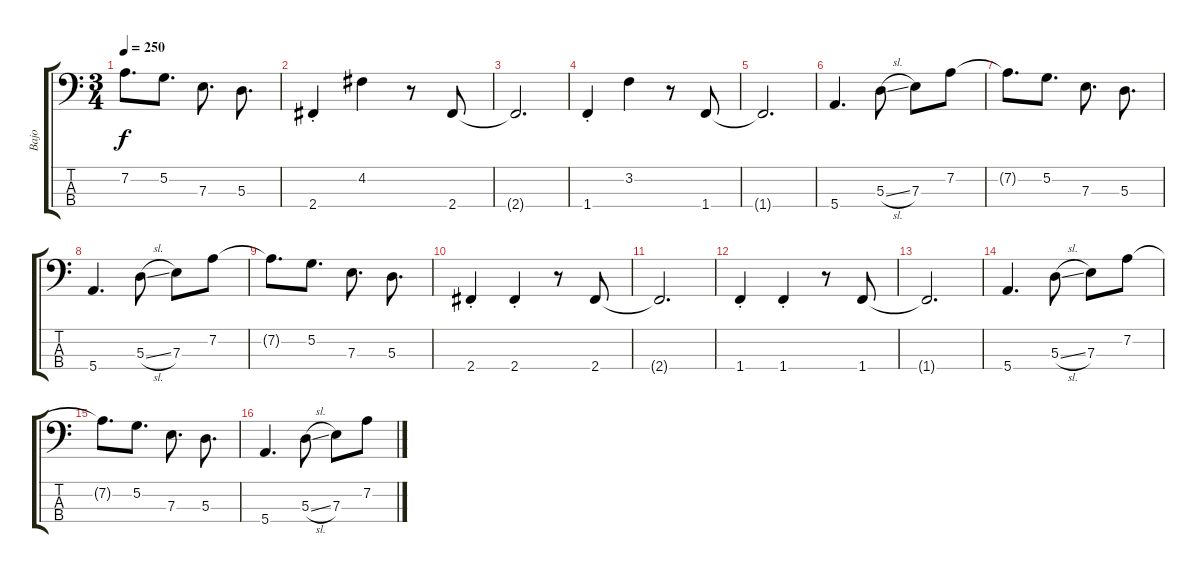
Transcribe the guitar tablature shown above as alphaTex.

\track ("Bajo" "Bajo") {instrument electricbassfinger}
\staff {score tabs}
\tuning (G2 D2 A1 E1) {hide}
\ts (3 4)
\tempo 250
\clef f4
\ks c
7.2{t}.8{d dy f} 5.2.8{d} 7.3.8{d} 5.3.8{d} |
2.4{st}.4 4.2.4 r.8 2.4.8 |
2.4{t}.2{d} |
1.4{st}.4 3.2.4 r.8 1.4.8 |
1.4{t}.2{d} |
5.4.4{d} 5.3{sl}.8 7.3.8 7.2.8 |
7.2{t}.8{d} 5.2.8{d} 7.3.8{d} 5.3.8{d} |
5.4.4{d} 5.3{sl}.8 7.3.8 7.2.8 |
7.2{t}.8{d} 5.2.8{d} 7.3.8{d} 5.3.8{d} |
2.4{st}.4 2.4{st}.4 r.8 2.4.8 |
2.4{t}.2{d} |
1.4{st}.4 1.4{st}.4 r.8 1.4.8 |
1.4{t}.2{d} |
5.4.4{d} 5.3{sl}.8 7.3.8 7.2.8 |
7.2{t}.8{d} 5.2.8{d} 7.3.8{d} 5.3.8{d} |
5.4.4{d} 5.3{sl}.8 7.3.8 7.2.8
